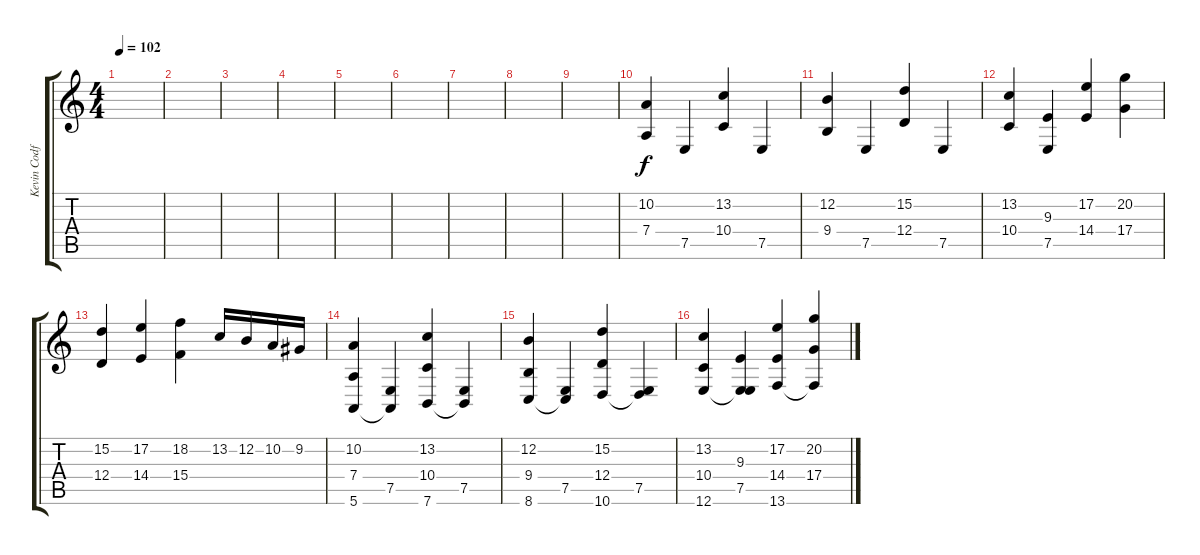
\track ("Kevin Codfert" "Kevin Codf") {instrument stringensemble1}
\staff {score tabs}
\tuning (E4 B3 G3 D3 A2 E2) {hide}
\ts (4 4)
\tempo 102
\clef g2
\ks c
|
|
|
|
|
|
|
|
|
(10.2 7.4).4 7.5.4 (13.2 10.4).4 7.5.4 |
(12.2 9.4).4 7.5.4 (15.2 12.4).4 7.5.4 |
(13.2 10.4).4 (9.3 7.5).4 (17.2 14.4).4 (20.2 17.4).4 |
(15.2 12.4).4 (17.2 14.4).4 (18.2 15.4).4 13.2.16 12.2.16 10.2.16 9.2.16 |
(10.2 7.4 5.6).4 (7.5 5.6{t}).4 (13.2 10.4 7.6).4 (7.5 7.6{t}).4 |
(12.2 9.4 8.6).4 (7.5 8.6{t}).4 (15.2 12.4 10.6).4 (7.5 10.6{t}).4 |
(13.2 10.4 12.6).4 (9.3 7.5 12.6{t}).4 (17.2 14.4 13.6).4 (20.2 17.4 13.6{t}).4
